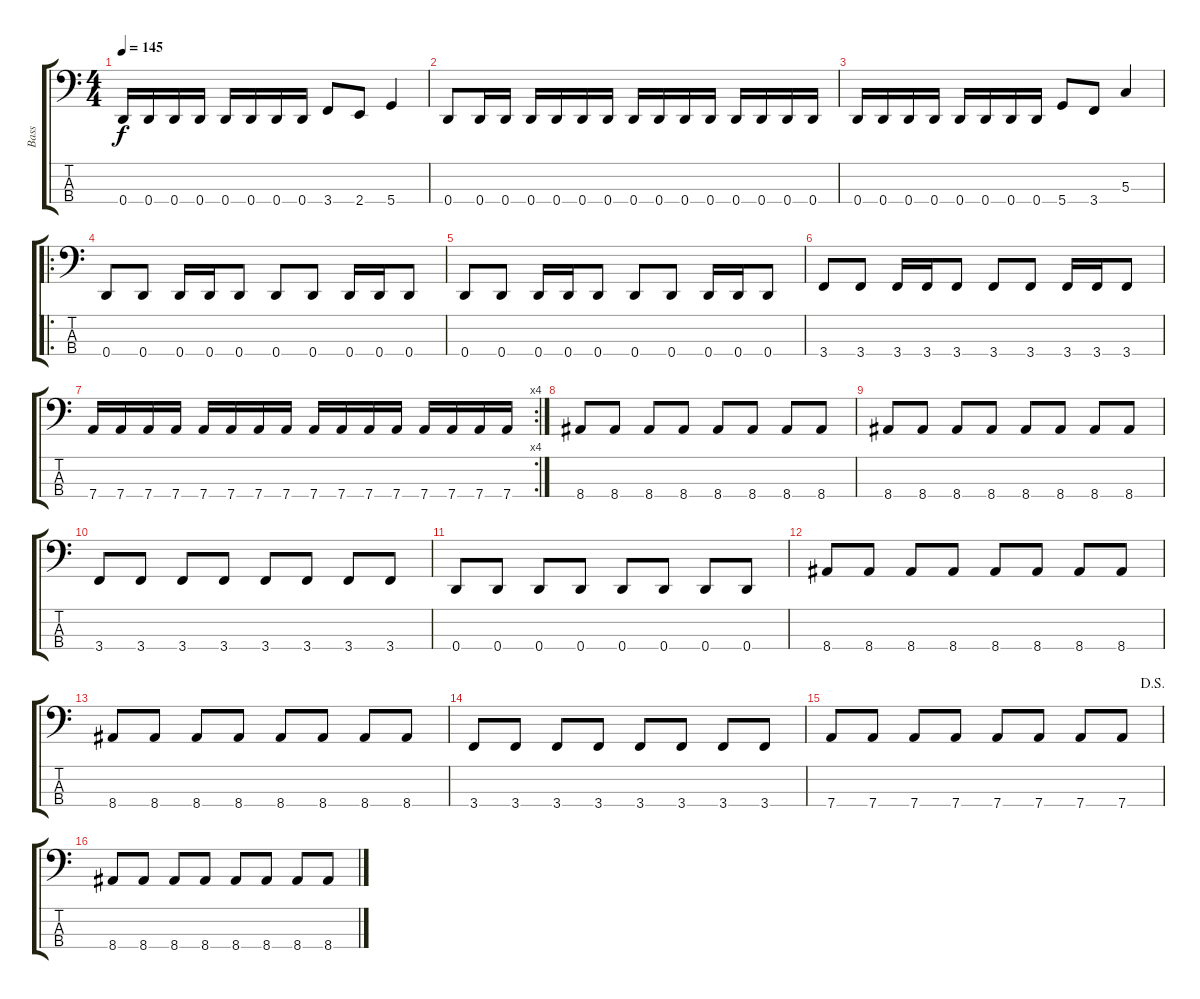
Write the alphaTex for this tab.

\track ("Bass" "Bass") {instrument electricbassfinger}
\staff {score tabs}
\tuning (F2 C2 G1 D1) {hide}
\ts (4 4)
\tempo 145
\clef f4
\ks c
0.4.16{dy f} 0.4.16 0.4.16 0.4.16 0.4.16 0.4.16 0.4.16 0.4.16 3.4.8 2.4.8 5.4.4 |
0.4.8 0.4.16 0.4.16 0.4.16 0.4.16 0.4.16 0.4.16 0.4.16 0.4.16 0.4.16 0.4.16 0.4.16 0.4.16 0.4.16 0.4.16 |
0.4.16 0.4.16 0.4.16 0.4.16 0.4.16 0.4.16 0.4.16 0.4.16 5.4.8 3.4.8 5.3.4 |
\ro
0.4.8 0.4.8 0.4.16 0.4.16 0.4.8 0.4.8 0.4.8 0.4.16 0.4.16 0.4.8 |
0.4.8 0.4.8 0.4.16 0.4.16 0.4.8 0.4.8 0.4.8 0.4.16 0.4.16 0.4.8 |
3.4.8 3.4.8 3.4.16 3.4.16 3.4.8 3.4.8 3.4.8 3.4.16 3.4.16 3.4.8 |
\rc 4
7.4.16 7.4.16 7.4.16 7.4.16 7.4.16 7.4.16 7.4.16 7.4.16 7.4.16 7.4.16 7.4.16 7.4.16 7.4.16 7.4.16 7.4.16 7.4.16 |
8.4.8 8.4.8 8.4.8 8.4.8 8.4.8 8.4.8 8.4.8 8.4.8 |
8.4.8 8.4.8 8.4.8 8.4.8 8.4.8 8.4.8 8.4.8 8.4.8 |
3.4.8 3.4.8 3.4.8 3.4.8 3.4.8 3.4.8 3.4.8 3.4.8 |
0.4.8 0.4.8 0.4.8 0.4.8 0.4.8 0.4.8 0.4.8 0.4.8 |
8.4.8 8.4.8 8.4.8 8.4.8 8.4.8 8.4.8 8.4.8 8.4.8 |
8.4.8 8.4.8 8.4.8 8.4.8 8.4.8 8.4.8 8.4.8 8.4.8 |
3.4.8 3.4.8 3.4.8 3.4.8 3.4.8 3.4.8 3.4.8 3.4.8 |
\jump dalsegno
7.4.8 7.4.8 7.4.8 7.4.8 7.4.8 7.4.8 7.4.8 7.4.8 |
8.4.8 8.4.8 8.4.8 8.4.8 8.4.8 8.4.8 8.4.8 8.4.8
